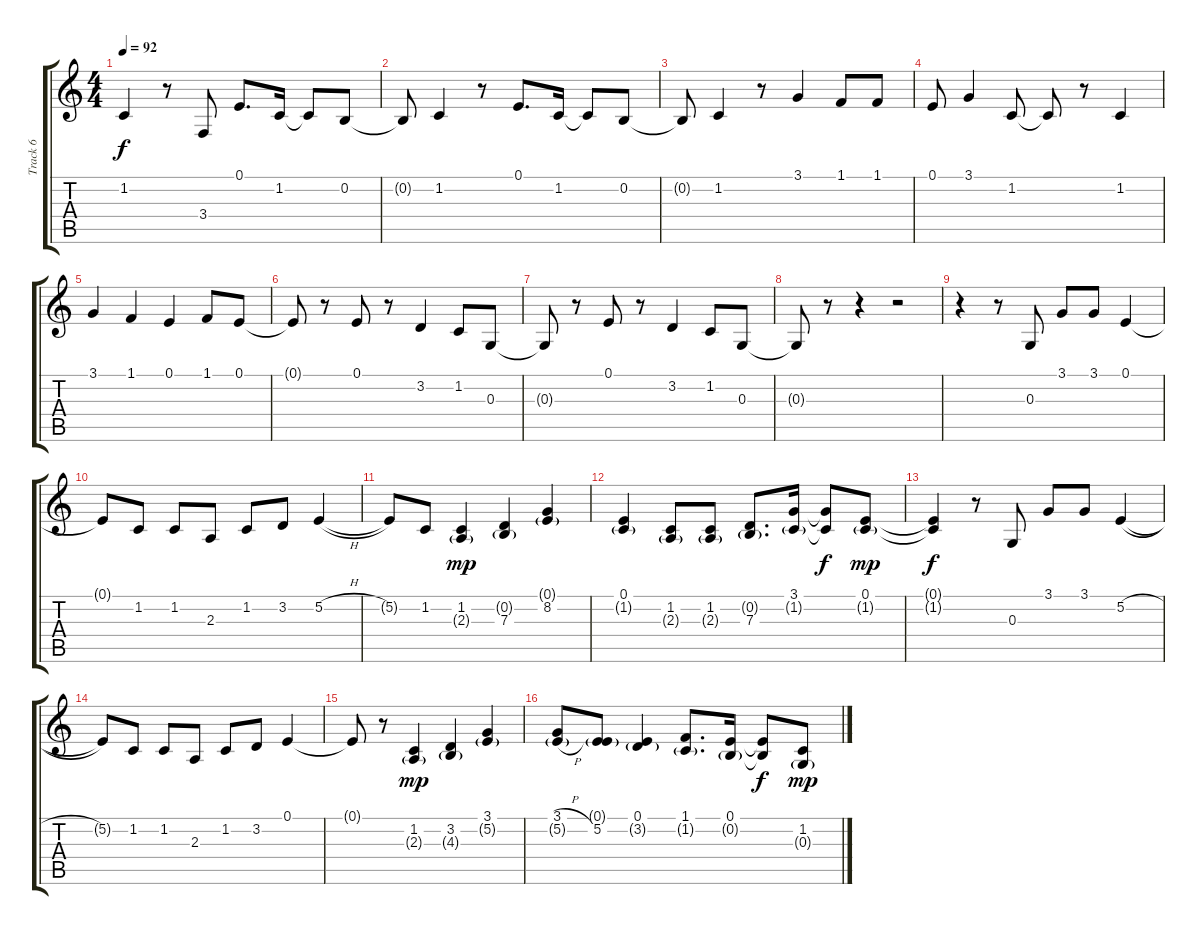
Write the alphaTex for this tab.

\track ("Track 6" "Track 6") {instrument clarinet}
\staff {score tabs}
\tuning (E4 B3 G3 D3 A2 E2) {hide}
\ts (4 4)
\tempo 92
\clef g2
\ks c
1.2{t}.4{dy f} r.8 3.4.8 0.1.8{d} 1.2.16 1.2{t}.8 0.2.8 |
0.2{t}.8 1.2.4 r.8 0.1.8{d} 1.2.16 1.2{t}.8 0.2.8 |
0.2{t}.8 1.2.4 r.8 3.1.4 1.1.8 1.1.8 |
0.1.8 3.1.4 1.2.8 1.2{t}.8 r.8 1.2.4 |
3.1.4 1.1.4 0.1.4 1.1.8 0.1.8 |
0.1{t}.8 r.8 0.1.8 r.8 3.2.4 1.2.8 0.3.8 |
0.3{t}.8 r.8 0.1.8 r.8 3.2.4 1.2.8 0.3.8 |
0.3{t}.8 r.8 r.4 r.2 |
r.4 r.8 0.3.8 3.1.8 3.1.8 0.1.4 |
0.1{t}.8 1.2.8 1.2.8 2.3.8 1.2.8 3.2.8 5.2{h}.4 |
5.2{t}.8 1.2.8 (1.2 2.3{g}).4{dy mp} (0.2{g} 7.3).4 (0.1{g} 8.2).4 |
(0.1 1.2{g}).4 (1.2 2.3{g}).8 (1.2 2.3{g}).8 (0.2{g} 7.3).8{d} (3.1 1.2{g}).16 (3.1{t} 1.2{t}).8{dy f} (0.1 1.2{g}).8{dy mp} |
(0.1{t} 1.2{t}).4{dy f} r.8 0.3.8 3.1.8 3.1.8 5.2{h}.4 |
5.2{t}.8 1.2.8 1.2.8 2.3.8 1.2.8 3.2.8 0.1.4 |
0.1{t}.8 r.8 (1.2 2.3{g}).4{dy mp} (3.2 4.3{g}).4 (3.1 5.2{g}).4 |
(3.1{h} 5.2{h g}).8 (0.1{g} 5.2).8 (0.1 3.2{g}).4 (1.1 1.2{g}).8{d} (0.1 0.2{g}).16 (0.1{t} 0.2{t}).8{dy f} (1.2 0.3{g}).8{dy mp}
